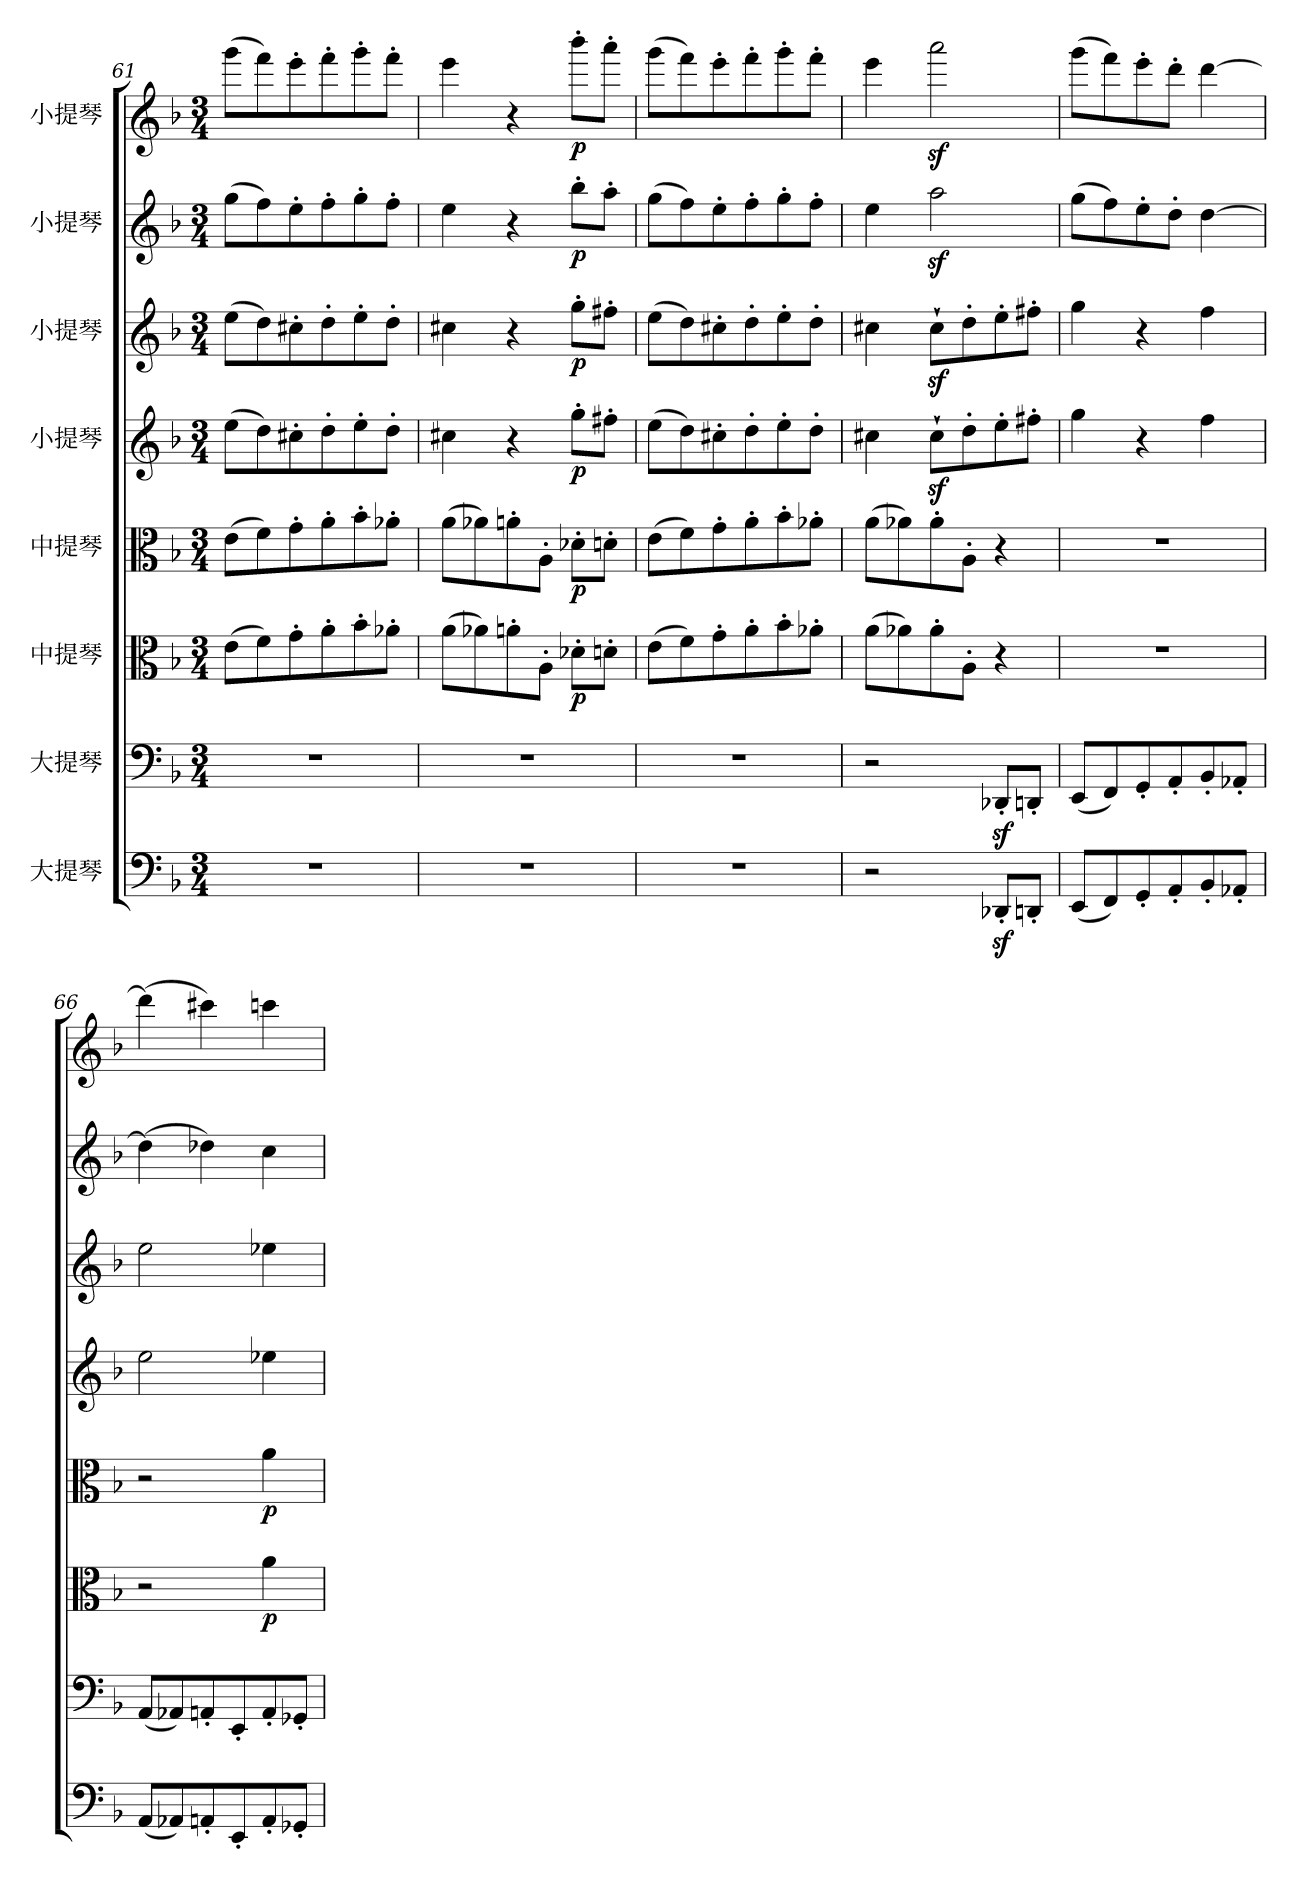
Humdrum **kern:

**kern	**kern	**kern	**dynam	**kern	**dynam	**kern	**dynam	**kern	**dynam	**kern	**dynam	**kern	**dynam
*part8	*part7	*part6	*part6	*part5	*part5	*part4	*part4	*part3	*part3	*part2	*part2	*part1	*part1
*staff8	*staff7	*staff6	*staff6	*staff5	*staff5	*staff4	*staff4	*staff3	*staff3	*staff2	*staff2	*staff1	*staff1
*I"大提琴	*I"大提琴	*I"中提琴	*	*I"中提琴	*	*I"小提琴	*	*I"小提琴	*	*I"小提琴	*	*I"小提琴	*
*clefF4	*clefF4	*clefC3	*	*clefC3	*	*clefG2	*	*clefG2	*	*clefG2	*	*clefG2	*
*k[b-]	*k[b-]	*k[b-]	*	*k[b-]	*	*k[b-]	*	*k[b-]	*	*k[b-]	*	*k[b-]	*
*M3/4	*M3/4	*M3/4	*	*M3/4	*	*M3/4	*	*M3/4	*	*M3/4	*	*M3/4	*
=61	=61	=61	=61	=61	=61	=61	=61	=61	=61	=61	=61	=61	=61
2.r	2.r	(>8e\L	.	(>8e\L	.	(>8ee\L	.	(>8ee\L	.	(>8gg\L	.	(>8ggg\L	.
.	.	8f\)	.	8f\)	.	8dd\)	.	8dd\)	.	8ff\)	.	8fff\)	.
.	.	8g'\	.	8g'\	.	8cc#X'\	.	8cc#X'\	.	8ee'\	.	8eee'\	.
.	.	8a'\	.	8a'\	.	8dd'\	.	8dd'\	.	8ff'\	.	8fff'\	.
.	.	8b-'\	.	8b-'\	.	8ee'\	.	8ee'\	.	8gg'\	.	8ggg'\	.
.	.	8a-X'\J	.	8a-X'\J	.	8dd'\J	.	8dd'\J	.	8ff'\J	.	8fff'\J	.
=62	=62	=62	=62	=62	=62	=62	=62	=62	=62	=62	=62	=62	=62
2.r	2.r	(>8a\L	.	(>8a\L	.	4cc#X\	.	4cc#X\	.	4ee\	.	4eee\	.
.	.	8a-X\)	.	8a-X\)	.	.	.	.	.	.	.	.	.
.	.	8an'\	.	8an'\	.	4r	.	4r	.	4r	.	4r	.
.	.	8A'\J	.	8A'\J	.	.	.	.	.	.	.	.	.
!	!	!	!LO:DY:b	!	!LO:DY:b	!	!LO:DY:b	!	!LO:DY:b	!	!LO:DY:b	!	!LO:DY:b
.	.	8d-X'\L	p	8d-X'\L	p	8gg'\L	p	8gg'\L	p	8bb-'\L	p	8bbb-'\L	p
.	.	8dn'\J	.	8dn'\J	.	8ff#X'\J	.	8ff#X'\J	.	8aa'\J	.	8aaa'\J	.
=63	=63	=63	=63	=63	=63	=63	=63	=63	=63	=63	=63	=63	=63
2.r	2.r	(>8e\L	.	(>8e\L	.	(>8ee\L	.	(>8ee\L	.	(>8gg\L	.	(>8ggg\L	.
.	.	8f\)	.	8f\)	.	8dd\)	.	8dd\)	.	8ff\)	.	8fff\)	.
.	.	8g'\	.	8g'\	.	8cc#X'\	.	8cc#X'\	.	8ee'\	.	8eee'\	.
.	.	8a'\	.	8a'\	.	8dd'\	.	8dd'\	.	8ff'\	.	8fff'\	.
.	.	8b-'\	.	8b-'\	.	8ee'\	.	8ee'\	.	8gg'\	.	8ggg'\	.
.	.	8a-X'\J	.	8a-X'\J	.	8dd'\J	.	8dd'\J	.	8ff'\J	.	8fff'\J	.
!!LO:PB:g=z
=64	=64	=64	=64	=64	=64	=64	=64	=64	=64	=64	=64	=64	=64
2r	2r	(>8a\L	.	(>8a\L	.	4cc#X\	.	4cc#X\	.	4ee\	.	4eee\	.
.	.	8a-X\)	.	8a-X\)	.	.	.	.	.	.	.	.	.
.	.	8a-'\	.	8a-'\	.	8cc#z<''\L	.	8cc#z<''\L	.	2aaz<\	.	2aaaz<\	.
.	.	8A'\J	.	8A'\J	.	8dd'\	.	8dd'\	.	.	.	.	.
8DD-Xz<'/L	8DD-Xz<'/L	4r	.	4r	.	8ee'\	.	8ee'\	.	.	.	.	.
8DDn'/J	8DDn'/J	.	.	.	.	8ff#X'\J	.	8ff#X'\J	.	.	.	.	.
=65	=65	=65	=65	=65	=65	=65	=65	=65	=65	=65	=65	=65	=65
(<8EE/L	(<8EE/L	2.r	.	2.r	.	4gg\	.	4gg\	.	(>8gg\L	.	(>8ggg\L	.
8FF/)	8FF/)	.	.	.	.	.	.	.	.	8ff\)	.	8fff\)	.
8GG'/	8GG'/	.	.	.	.	4r	.	4r	.	8ee'\	.	8eee'\	.
8AA'/	8AA'/	.	.	.	.	.	.	.	.	8dd'\J	.	8ddd'\J	.
8BB-'/	8BB-'/	.	.	.	.	4ff\	.	4ff\	.	[4dd\	.	[4ddd\	.
8AA-X'/J	8AA-X'/J	.	.	.	.	.	.	.	.	.	.	.	.
=66	=66	=66	=66	=66	=66	=66	=66	=66	=66	=66	=66	=66	=66
(<8AA/L	(<8AA/L	2r	.	2r	.	2ee\	.	2ee\	.	(>4dd\]	.	(>4ddd\]	.
8AA-X/)	8AA-X/)	.	.	.	.	.	.	.	.	.	.	.	.
8AAn'/	8AAn'/	.	.	.	.	.	.	.	.	4dd-X\)	.	4ccc#X\)	.
8EE'/	8EE'/	.	.	.	.	.	.	.	.	.	.	.	.
!	!	!	!LO:DY:b	!	!LO:DY:b	!	!	!	!	!	!	!	!
8AA'/	8AA'/	4a\	p	4a\	p	4ee-X\	.	4ee-X\	.	4cc\	.	4cccn\	.
8GG-X'/J	8GG-X'/J	.	.	.	.	.	.	.	.	.	.	.	.
=	=	=	=	=	=	=	=	=	=	=	=	=	=
*-	*-	*-	*-	*-	*-	*-	*-	*-	*-	*-	*-	*-	*-
